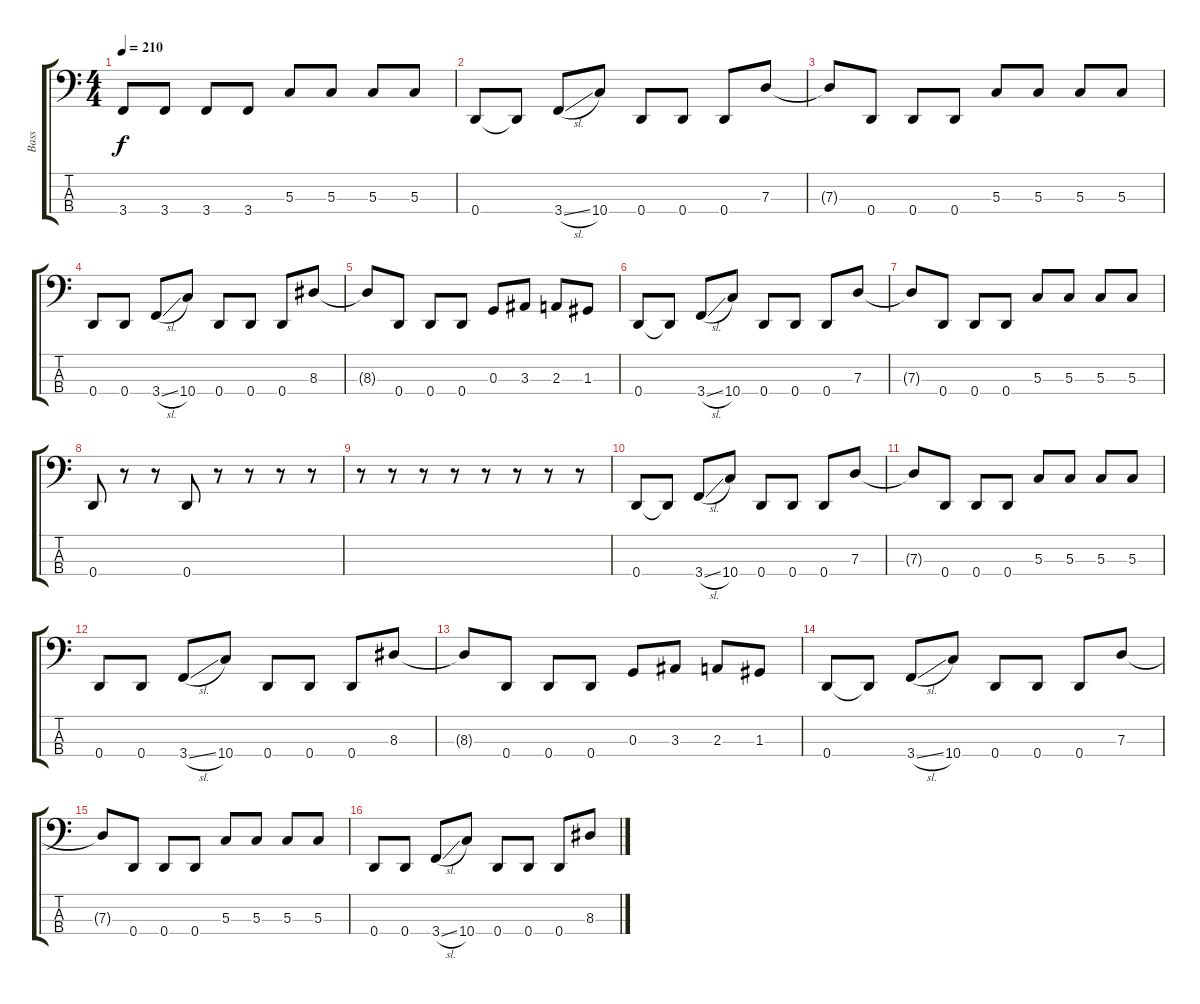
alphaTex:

\track ("Bass" "Bass") {instrument electricbasspick}
\staff {score tabs}
\tuning (F2 C2 G1 D1) {hide}
\ts (4 4)
\tempo 210
\clef f4
\ks c
3.4.8{dy f} 3.4.8 3.4.8 3.4.8 5.3.8 5.3.8 5.3.8 5.3.8 |
0.4.8 0.4{t}.8 3.4{sl}.8 10.4.8 0.4.8 0.4.8 0.4.8 7.3.8 |
7.3{t}.8 0.4.8 0.4.8 0.4.8 5.3.8 5.3.8 5.3.8 5.3.8 |
0.4.8 0.4.8 3.4{sl}.8 10.4.8 0.4.8 0.4.8 0.4.8 8.3.8 |
8.3{t}.8 0.4.8 0.4.8 0.4.8 0.3.8 3.3.8 2.3.8 1.3.8 |
0.4.8 0.4{t}.8 3.4{sl}.8 10.4.8 0.4.8 0.4.8 0.4.8 7.3.8 |
7.3{t}.8 0.4.8 0.4.8 0.4.8 5.3.8 5.3.8 5.3.8 5.3.8 |
0.4.8 r.8 r.8 0.4.8 r.8 r.8 r.8 r.8 |
r.8 r.8 r.8 r.8 r.8 r.8 r.8 r.8 |
0.4.8 0.4{t}.8 3.4{sl}.8 10.4.8 0.4.8 0.4.8 0.4.8 7.3.8 |
7.3{t}.8 0.4.8 0.4.8 0.4.8 5.3.8 5.3.8 5.3.8 5.3.8 |
0.4.8 0.4.8 3.4{sl}.8 10.4.8 0.4.8 0.4.8 0.4.8 8.3.8 |
8.3{t}.8 0.4.8 0.4.8 0.4.8 0.3.8 3.3.8 2.3.8 1.3.8 |
0.4.8 0.4{t}.8 3.4{sl}.8 10.4.8 0.4.8 0.4.8 0.4.8 7.3.8 |
7.3{t}.8 0.4.8 0.4.8 0.4.8 5.3.8 5.3.8 5.3.8 5.3.8 |
0.4.8 0.4.8 3.4{sl}.8 10.4.8 0.4.8 0.4.8 0.4.8 8.3.8
